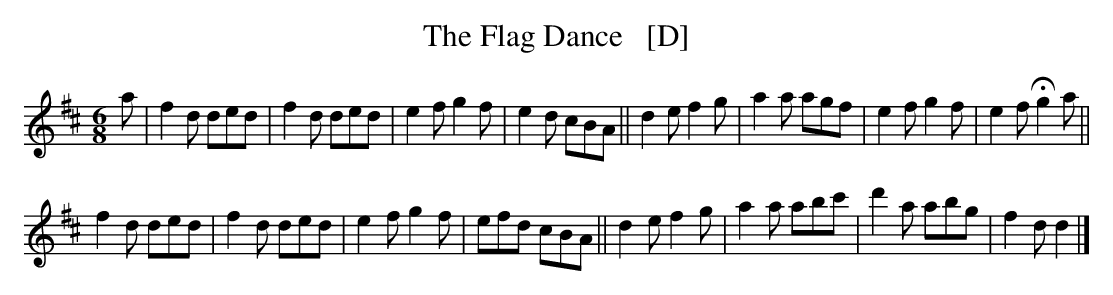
X:1
T: The Flag Dance   [D]
M: 6/8
L: 1/8
K: D
a |\
f2d ded | f2d ded | e2f g2f | e2d cBA ||\
d2e f2g | a2a agf | e2f g2f | e2f Hg2a ||
f2d ded | f2d ded | e2f g2f | efd cBA ||\
d2e f2g | a2a abc'| d'2a abg | f2d d2 |]
